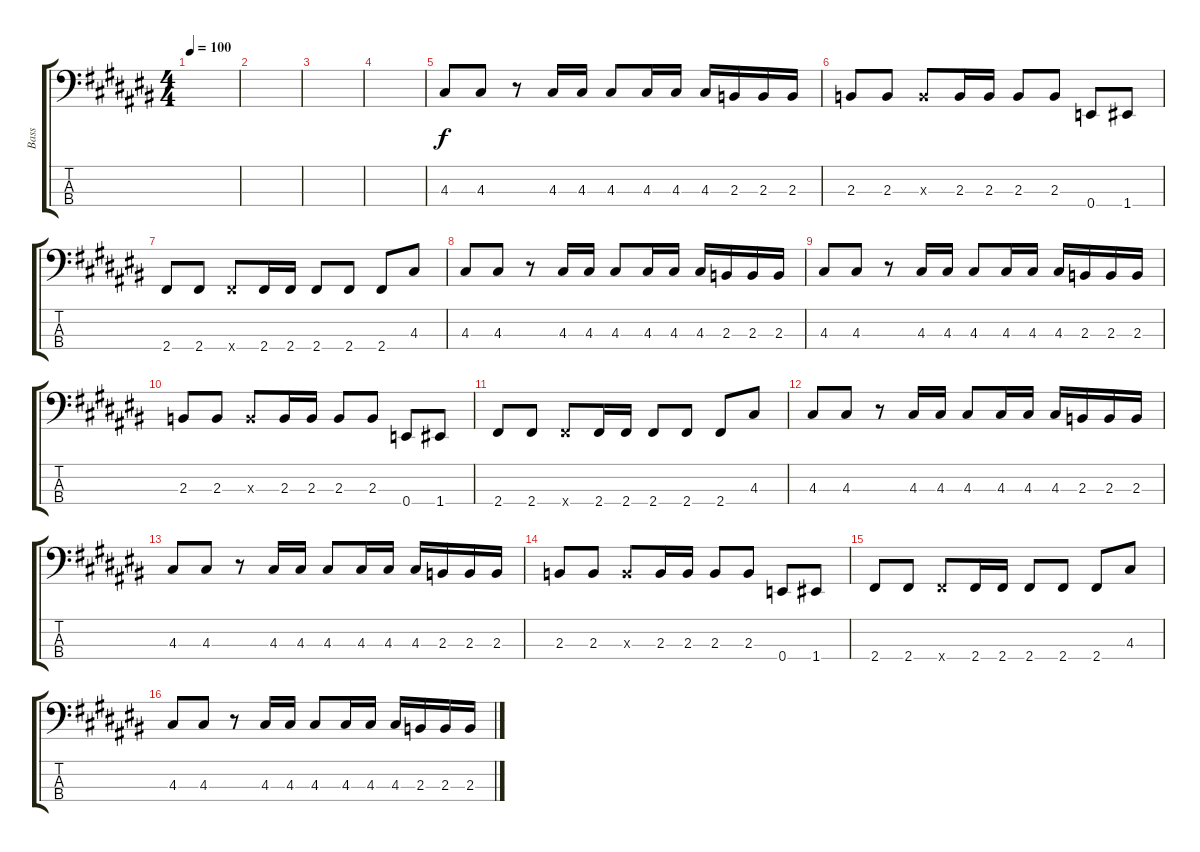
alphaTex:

\track ("Bass" "Bass") {instrument synthbass1}
\staff {score tabs}
\tuning (G2 D2 A1 E1) {hide}
\ts (4 4)
\tempo 100
\clef f4
\ks c#
|
|
|
|
4.3.8 4.3.8 r.8 4.3.16 4.3.16 4.3.8 4.3.16 4.3.16 4.3.16 2.3.16 2.3.16 2.3.16 |
2.3.8 2.3.8 2.3{x}.8 2.3.16 2.3.16 2.3.8 2.3.8 0.4.8 1.4.8 |
2.4.8 2.4.8 2.4{x}.8 2.4.16 2.4.16 2.4.8 2.4.8 2.4.8 4.3.8 |
4.3.8 4.3.8 r.8 4.3.16 4.3.16 4.3.8 4.3.16 4.3.16 4.3.16 2.3.16 2.3.16 2.3.16 |
4.3.8 4.3.8 r.8 4.3.16 4.3.16 4.3.8 4.3.16 4.3.16 4.3.16 2.3.16 2.3.16 2.3.16 |
2.3.8 2.3.8 2.3{x}.8 2.3.16 2.3.16 2.3.8 2.3.8 0.4.8 1.4.8 |
2.4.8 2.4.8 2.4{x}.8 2.4.16 2.4.16 2.4.8 2.4.8 2.4.8 4.3.8 |
4.3.8 4.3.8 r.8 4.3.16 4.3.16 4.3.8 4.3.16 4.3.16 4.3.16 2.3.16 2.3.16 2.3.16 |
4.3.8 4.3.8 r.8 4.3.16 4.3.16 4.3.8 4.3.16 4.3.16 4.3.16 2.3.16 2.3.16 2.3.16 |
2.3.8 2.3.8 2.3{x}.8 2.3.16 2.3.16 2.3.8 2.3.8 0.4.8 1.4.8 |
2.4.8 2.4.8 2.4{x}.8 2.4.16 2.4.16 2.4.8 2.4.8 2.4.8 4.3.8 |
4.3.8 4.3.8 r.8 4.3.16 4.3.16 4.3.8 4.3.16 4.3.16 4.3.16 2.3.16 2.3.16 2.3.16
